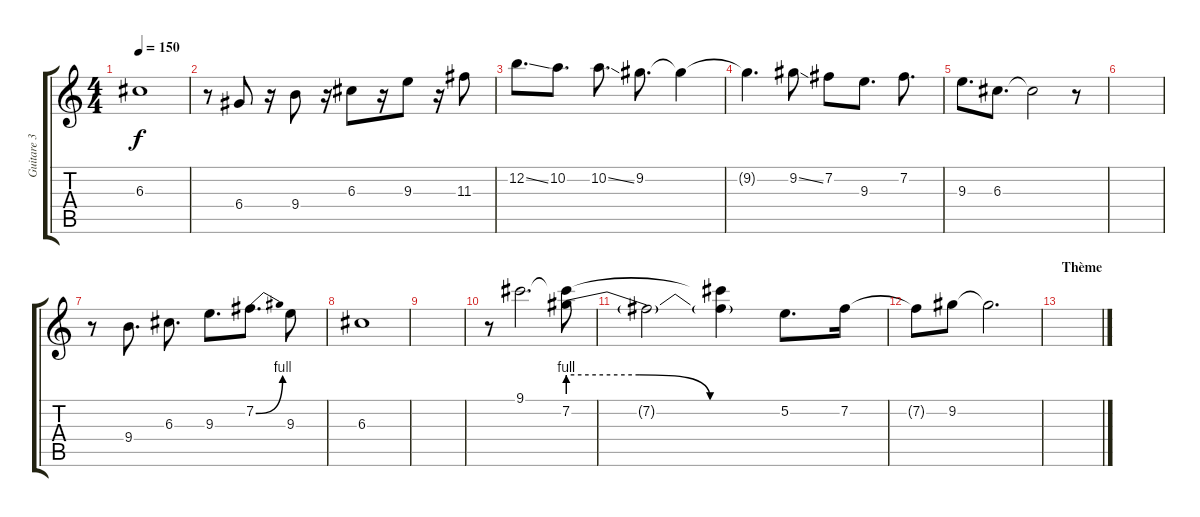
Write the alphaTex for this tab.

\track ("Guitare 3" "Guitare 3") {instrument overdrivenguitar}
\staff {score tabs}
\tuning (E4 B3 G3 D3 A2 E2) {hide}
\ts (4 4)
\tempo 150
\clef g2
\ks c
6.3.1{dy f} |
r.8 6.4.8 r.16 9.4.8 r.16 6.3.8 r.16 9.3.8 r.16 11.3.8 |
12.2{ss}.8{d} 10.2.8{d} 10.2{ss}.8{d} 9.2.8{d} 9.2{t}.4 |
9.2{t}.4{d} 9.2{ss}.8 7.2.8 9.3.8{d} 7.2.8{d} |
9.3.8{d} 6.3.8{d} 6.3{t}.2 r.8 |
|
r.8 9.4.8{d} 6.3.8{d} 9.3.8{d} 7.2{be (bend 0 0 60 4)}.8{d} 9.3.8 |
6.3.1 |
|
r.8 9.1.2{d} (9.1{t} 7.2{be (custom 0 4 20 4 40 0 60 0)}).8 |
7.2{t}.2 (9.1{t} 7.2{t}).4 5.2.8{d} 7.2.16 |
7.2{t}.8 9.2.8 9.2{t}.2{d} |
\section ("" "Thème")
